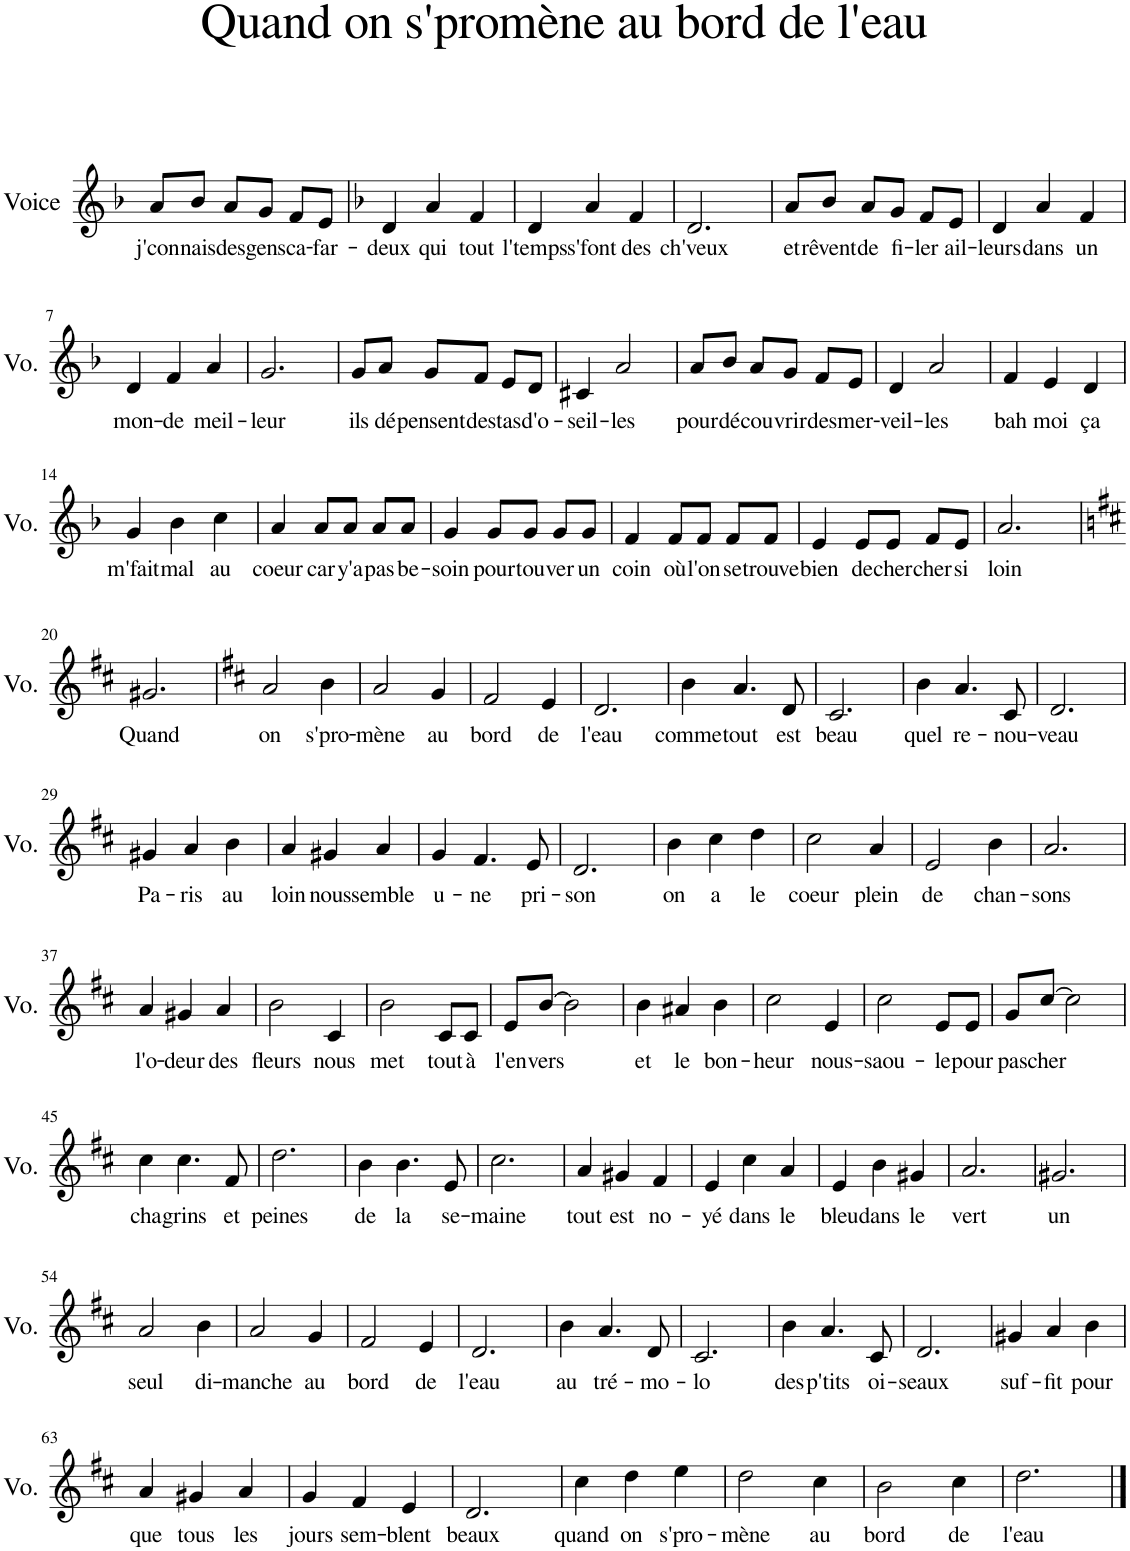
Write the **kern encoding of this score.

**kern	**text
*part1	*part1
*staff1	*staff1
*I"Voice	*
*I'Vo.	*
*clefG2	*
*k[b-]	*
=1	=1
!	!LO:LY:b
8a/L	j'con-
!	!LO:LY:b
8b-/J	nais
!	!LO:LY:b
8a/L	des
!	!LO:LY:b
8g/J	gens
!	!LO:LY:b
8f/L	ca-
!	!LO:LY:b
8e/J	far-
=2	=2
*k[b-]	*
!	!LO:LY:b
4d/	deux
!	!LO:LY:b
4a/	qui
!	!LO:LY:b
4f/	tout
=3	=3
!	!LO:LY:b
4d/	l'temps
!	!LO:LY:b
4a/	s'font
!	!LO:LY:b
4f/	des
=4	=4
!	!LO:LY:b
2.d/	ch'veux
=5	=5
!	!LO:LY:b
8a/L	et
!	!LO:LY:b
8b-/J	rêvent
!	!LO:LY:b
8a/L	de
!	!LO:LY:b
8g/J	fi-
!	!LO:LY:b
8f/L	ler
!	!LO:LY:b
8e/J	ail-
=6	=6
!	!LO:LY:b
4d/	leurs
!	!LO:LY:b
4a/	dans
!	!LO:LY:b
4f/	un
!!LO:LB:g=z
=7	=7
!	!LO:LY:b
4d/	mon-
!	!LO:LY:b
4f/	de
!	!LO:LY:b
4a/	meil-
=8	=8
!	!LO:LY:b
2.g/	leur
=9	=9
!	!LO:LY:b
8g/L	ils
!	!LO:LY:b
8a/J	dé-
!	!LO:LY:b
8g/L	pensent
!	!LO:LY:b
8f/J	des
!	!LO:LY:b
8e/L	tas
!	!LO:LY:b
8d/J	d'o-
=10	=10
!	!LO:LY:b
4c#X/	seil-
!	!LO:LY:b
2a/	les
=11	=11
!	!LO:LY:b
8a/L	pour
!	!LO:LY:b
8b-/J	dé-
!	!LO:LY:b
8a/L	cou-
!	!LO:LY:b
8g/J	vrir
!	!LO:LY:b
8f/L	des
!	!LO:LY:b
8e/J	mer-
=12	=12
!	!LO:LY:b
4d/	veil-
!	!LO:LY:b
2a/	les
=13	=13
!	!LO:LY:b
4f/	bah
!	!LO:LY:b
4e/	moi
!	!LO:LY:b
4d/	ça
!!LO:LB:g=z
=14	=14
!	!LO:LY:b
4g/	m'fait
!	!LO:LY:b
4b-\	mal
!	!LO:LY:b
4cc\	au
=15	=15
!	!LO:LY:b
4a/	coeur
!	!LO:LY:b
8a/L	car
!	!LO:LY:b
8a/J	y'a
!	!LO:LY:b
8a/L	pas
!	!LO:LY:b
8a/J	be-
=16	=16
!	!LO:LY:b
4g/	soin
!	!LO:LY:b
8g/L	pour
!	!LO:LY:b
8g/J	tou-
!	!LO:LY:b
8g/L	ver
!	!LO:LY:b
8g/J	un
=17	=17
!	!LO:LY:b
4f/	coin
!	!LO:LY:b
8f/L	où
!	!LO:LY:b
8f/J	l'on
!	!LO:LY:b
8f/L	se
!	!LO:LY:b
8f/J	trouve
=18	=18
!	!LO:LY:b
4e/	bien
!	!LO:LY:b
8e/L	de
!	!LO:LY:b
8e/J	cher-
!	!LO:LY:b
8f/L	cher
!	!LO:LY:b
8e/J	si
=19	=19
!	!LO:LY:b
2.a/	loin
!!LO:LB:g=z
=20	=20
*k[f#c#]	*
!	!LO:LY:b
2.g#X/	Quand
=21	=21
*k[f#c#]	*
!	!LO:LY:b
2a/	on
!	!LO:LY:b
4b\	s'pro-
=22	=22
!	!LO:LY:b
2a/	mène
!	!LO:LY:b
4g/	au
=23	=23
!	!LO:LY:b
2f#/	bord
!	!LO:LY:b
4e/	de
=24	=24
!	!LO:LY:b
2.d/	l'eau
=25	=25
!	!LO:LY:b
4b\	-comme
!	!LO:LY:b
4.a/	tout
!	!LO:LY:b
8d/	est
=26	=26
!	!LO:LY:b
2.c#/	beau
=27	=27
!	!LO:LY:b
4b\	quel
!	!LO:LY:b
4.a/	re-
!	!LO:LY:b
8c#/	nou-
=28	=28
!	!LO:LY:b
2.d/	veau
!!LO:LB:g=z
=29	=29
!	!LO:LY:b
4g#X/	Pa-
!	!LO:LY:b
4a/	-ris
!	!LO:LY:b
4b\	au
=30	=30
!	!LO:LY:b
4a/	loin
!	!LO:LY:b
4g#X/	nous
!	!LO:LY:b
4a/	semble
=31	=31
!	!LO:LY:b
4g/	u-
!	!LO:LY:b
4.f#/	-ne
!	!LO:LY:b
8e/	pri-
=32	=32
!	!LO:LY:b
2.d/	son
=33	=33
!	!LO:LY:b
4b\	on
!	!LO:LY:b
4cc#\	a
!	!LO:LY:b
4dd\	le
=34	=34
!	!LO:LY:b
2cc#\	coeur
!	!LO:LY:b
4a/	plein
=35	=35
!	!LO:LY:b
2e/	de
!	!LO:LY:b
4b\	chan-
=36	=36
!	!LO:LY:b
2.a/	sons
!!LO:LB:g=z
=37	=37
!	!LO:LY:b
4a/	l'o-
!	!LO:LY:b
4g#X/	deur
!	!LO:LY:b
4a/	des
=38	=38
!	!LO:LY:b
2b\	fleurs
!	!LO:LY:b
4c#/	nous
=39	=39
!	!LO:LY:b
2b\	met
!	!LO:LY:b
8c#/L	tout
!	!LO:LY:b
8c#/J	à
=40	=40
!	!LO:LY:b
8e/L	l'en-
!	!LO:LY:b
[8b/J	vers
2b\]	.
=41	=41
!	!LO:LY:b
4b\	et
!	!LO:LY:b
4a#X/	le
!	!LO:LY:b
4b\	bon-
=42	=42
!	!LO:LY:b
2cc#\	heur
!	!LO:LY:b
4e/	nous-
=43	=43
!	!LO:LY:b
2cc#\	saou-
!	!LO:LY:b
8e/L	le
!	!LO:LY:b
8e/J	pour
=44	=44
!	!LO:LY:b
8g/L	pas
!	!LO:LY:b
[8cc#/J	cher
2cc#\]	.
!!LO:LB:g=z
=45	=45
!	!LO:LY:b
4cc#\	cha-
!	!LO:LY:b
4.cc#\	grins
!	!LO:LY:b
8f#/	et
=46	=46
!	!LO:LY:b
2.dd\	peines
=47	=47
!	!LO:LY:b
4b\	de
!	!LO:LY:b
4.b\	la
!	!LO:LY:b
8e/	se-
=48	=48
!	!LO:LY:b
2.cc#\	maine
=49	=49
!	!LO:LY:b
4a/	tout
!	!LO:LY:b
4g#X/	est
!	!LO:LY:b
4f#/	no-
=50	=50
!	!LO:LY:b
4e/	yé
!	!LO:LY:b
4cc#\	dans
!	!LO:LY:b
4a/	le
=51	=51
!	!LO:LY:b
4e/	bleu
!	!LO:LY:b
4b\	dans
!	!LO:LY:b
4g#X/	le
=52	=52
!	!LO:LY:b
2.a/	vert
=53	=53
!	!LO:LY:b
2.g#X/	un
!!LO:LB:g=z
=54	=54
!	!LO:LY:b
2a/	seul
!	!LO:LY:b
4b\	di-
=55	=55
!	!LO:LY:b
2a/	manche
!	!LO:LY:b
4g/	au
=56	=56
!	!LO:LY:b
2f#/	bord
!	!LO:LY:b
4e/	de
=57	=57
!	!LO:LY:b
2.d/	l'eau
=58	=58
!	!LO:LY:b
4b\	au
!	!LO:LY:b
4.a/	tré-
!	!LO:LY:b
8d/	mo-
=59	=59
!	!LO:LY:b
2.c#/	lo
=60	=60
!	!LO:LY:b
4b\	des
!	!LO:LY:b
4.a/	p'tits
!	!LO:LY:b
8c#/	oi-
=61	=61
!	!LO:LY:b
2.d/	seaux
=62	=62
!	!LO:LY:b
4g#X/	suf-
!	!LO:LY:b
4a/	fit
!	!LO:LY:b
4b\	pour
!!LO:LB:g=z
=63	=63
!	!LO:LY:b
4a/	que
!	!LO:LY:b
4g#X/	tous
!	!LO:LY:b
4a/	les
=64	=64
!	!LO:LY:b
4g/	jours
!	!LO:LY:b
4f#/	sem-
!	!LO:LY:b
4e/	blent
=65	=65
!	!LO:LY:b
2.d/	beaux
=66	=66
!	!LO:LY:b
4cc#\	quand
!	!LO:LY:b
4dd\	on
!	!LO:LY:b
4ee\	s'pro-
=67	=67
!	!LO:LY:b
2dd\	mène
!	!LO:LY:b
4cc#\	au
=68	=68
!	!LO:LY:b
2b\	bord
!	!LO:LY:b
4cc#\	de
=69	=69
!	!LO:LY:b
2.dd\	l'eau
==	==
*-	*-
